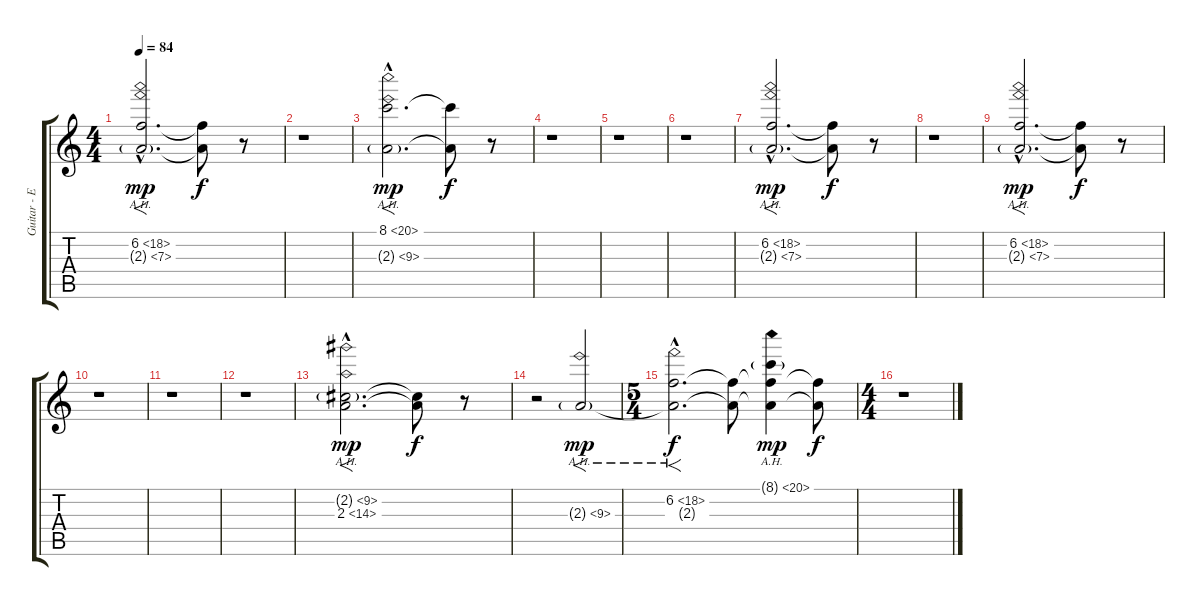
\track ("Guitar - Effect/Feedback" "Guitar - E") {instrument distortionguitar}
\staff {score tabs}
\tuning (E4 B3 G3 D3 A2 E2) {hide}
\ts (4 4)
\tempo 84
\clef g2
\ks c
(6.2{ah 12 hac} 2.3{ah 5 g hac}).2{f d dy mp} (6.2{t} 2.3{t}).8{dy f} r.8 |
r.1 |
(8.1{ah 12 hac} 2.3{ah 7 g hac}).2{f d dy mp} (8.1{t} 2.3{t}).8{dy f} r.8 |
r.1 |
r.1 |
r.1 |
(6.2{ah 12 hac} 2.3{ah 5 g hac}).2{f d dy mp} (6.2{t} 2.3{t}).8{dy f} r.8 |
r.1 |
(6.2{ah 12 hac} 2.3{ah 5 g hac}).2{f d dy mp} (6.2{t} 2.3{t}).8{dy f} r.8 |
r.1 |
r.1 |
r.1 |
(2.2{ah 7 g hac} 2.3{ah 12 hac}).2{f d dy mp} (2.2{t} 2.3{t}).8{dy f} r.8 |
r.2 2.3{ah 7 g}.2{f dy mp} |
\ts (5 4)
(6.2{ah 12 hac} 2.3{hac t}).2{f d dy f} (6.2{t} 2.3{t}).8 (8.1{ah 12 g} 6.2{t} 2.3{t}).4{dy mp} (6.2{t} 2.3{t}).8{dy f} |
\ts (4 4)
r.1
